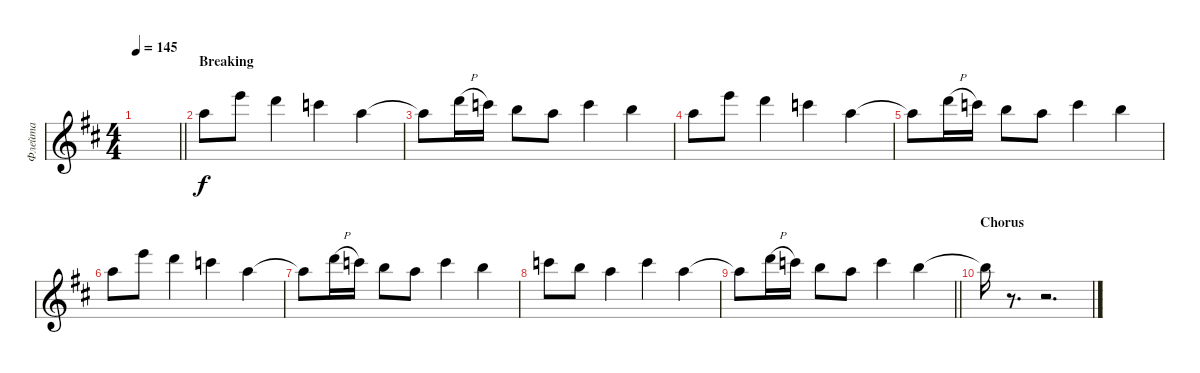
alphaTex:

\track ("Флейта" "Флейта") {instrument panflute}
\staff {score}
\tuning (E5 B4 G4 D4 A3 E3) {hide}
\ts (4 4)
\tempo 145
\clef g2
\barLineRight lightlight
\ks bminor
|
\section ("" "Breaking")
5.1.8{dy f} 12.1.8 10.1.4 8.1.4 5.1.4 |
5.1{t}.8 10.1{h}.16 8.1.16 7.1.8 5.1.8 8.1.4 7.1.4 |
5.1.8 12.1.8 10.1.4 8.1.4 5.1.4 |
5.1{t}.8 10.1{h}.16 8.1.16 7.1.8 5.1.8 8.1.4 7.1.4 |
5.1.8 12.1.8 10.1.4 8.1.4 5.1.4 |
5.1{t}.8 10.1{h}.16 8.1.16 7.1.8 5.1.8 8.1.4 7.1.4 |
8.1.8 7.1.8 5.1.4 8.1.4 5.1.4 |
\barLineRight lightlight
5.1{t}.8 10.1{h}.16 8.1.16 7.1.8 5.1.8 8.1.4 7.1.4 |
\section ("" "Chorus")
7.1{t}.16 r.8{d} r.2{d}
